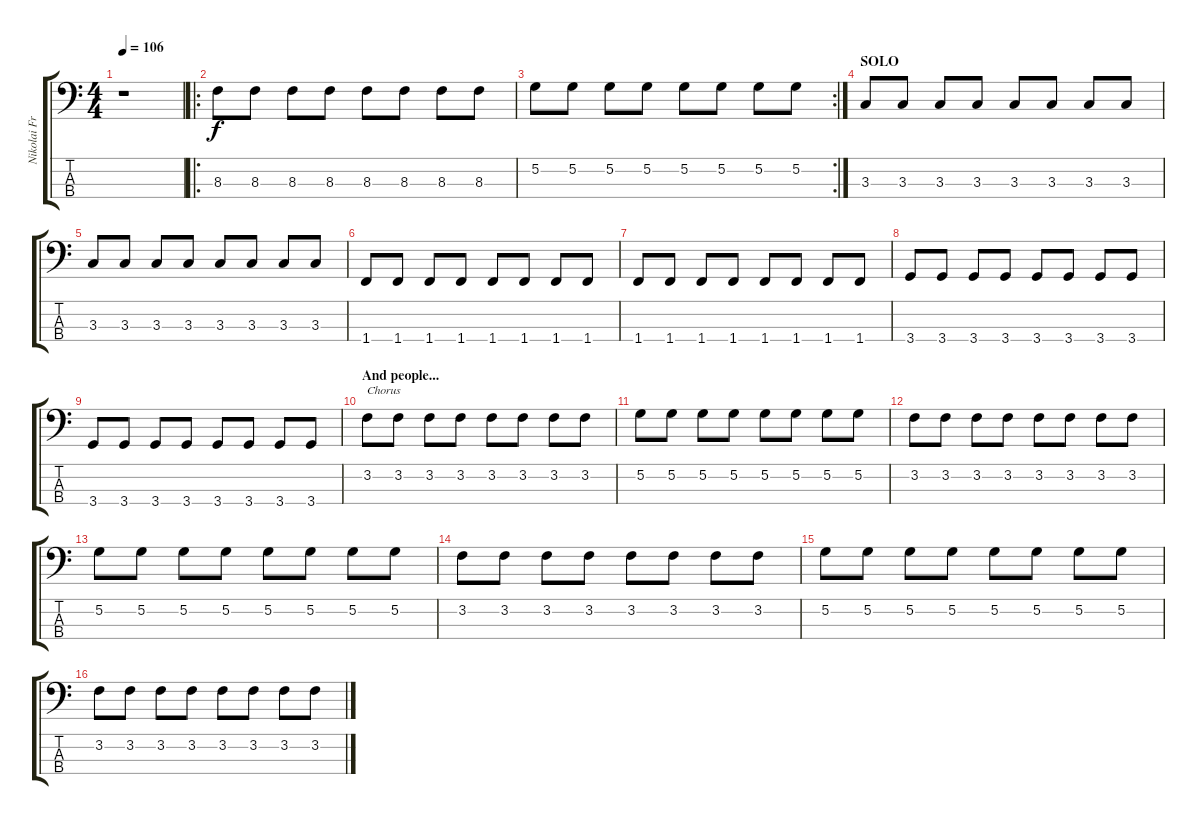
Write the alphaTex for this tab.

\track ("Nikolai Fraiture" "Nikolai Fr") {instrument electricbassfinger}
\staff {score tabs}
\tuning (G2 D2 A1 E1) {hide}
\ts (4 4)
\tempo 106
\clef f4
\ks c
r.1{dy f} |
\ro
8.3.8{volume 16} 8.3.8 8.3.8 8.3.8 8.3.8 8.3.8 8.3.8 8.3.8 |
\rc 2
5.2.8 5.2.8 5.2.8 5.2.8 5.2.8 5.2.8 5.2.8 5.2.8 |
\section ("" "SOLO")
3.3.8 3.3.8 3.3.8 3.3.8 3.3.8 3.3.8 3.3.8 3.3.8 |
3.3.8 3.3.8 3.3.8 3.3.8 3.3.8 3.3.8 3.3.8 3.3.8 |
1.4.8 1.4.8 1.4.8 1.4.8 1.4.8 1.4.8 1.4.8 1.4.8 |
1.4.8 1.4.8 1.4.8 1.4.8 1.4.8 1.4.8 1.4.8 1.4.8 |
3.4.8 3.4.8 3.4.8 3.4.8 3.4.8 3.4.8 3.4.8 3.4.8 |
3.4.8 3.4.8 3.4.8 3.4.8 3.4.8 3.4.8 3.4.8 3.4.8 |
\section ("" "And people...")
3.2.8{txt "Chorus"} 3.2.8 3.2.8 3.2.8 3.2.8 3.2.8 3.2.8 3.2.8 |
5.2.8 5.2.8 5.2.8 5.2.8 5.2.8 5.2.8 5.2.8 5.2.8 |
3.2.8 3.2.8 3.2.8 3.2.8 3.2.8 3.2.8 3.2.8 3.2.8 |
5.2.8 5.2.8 5.2.8 5.2.8 5.2.8 5.2.8 5.2.8 5.2.8 |
3.2.8 3.2.8 3.2.8 3.2.8 3.2.8 3.2.8 3.2.8 3.2.8 |
5.2.8 5.2.8 5.2.8 5.2.8 5.2.8 5.2.8 5.2.8 5.2.8 |
3.2.8 3.2.8 3.2.8 3.2.8 3.2.8 3.2.8 3.2.8 3.2.8
